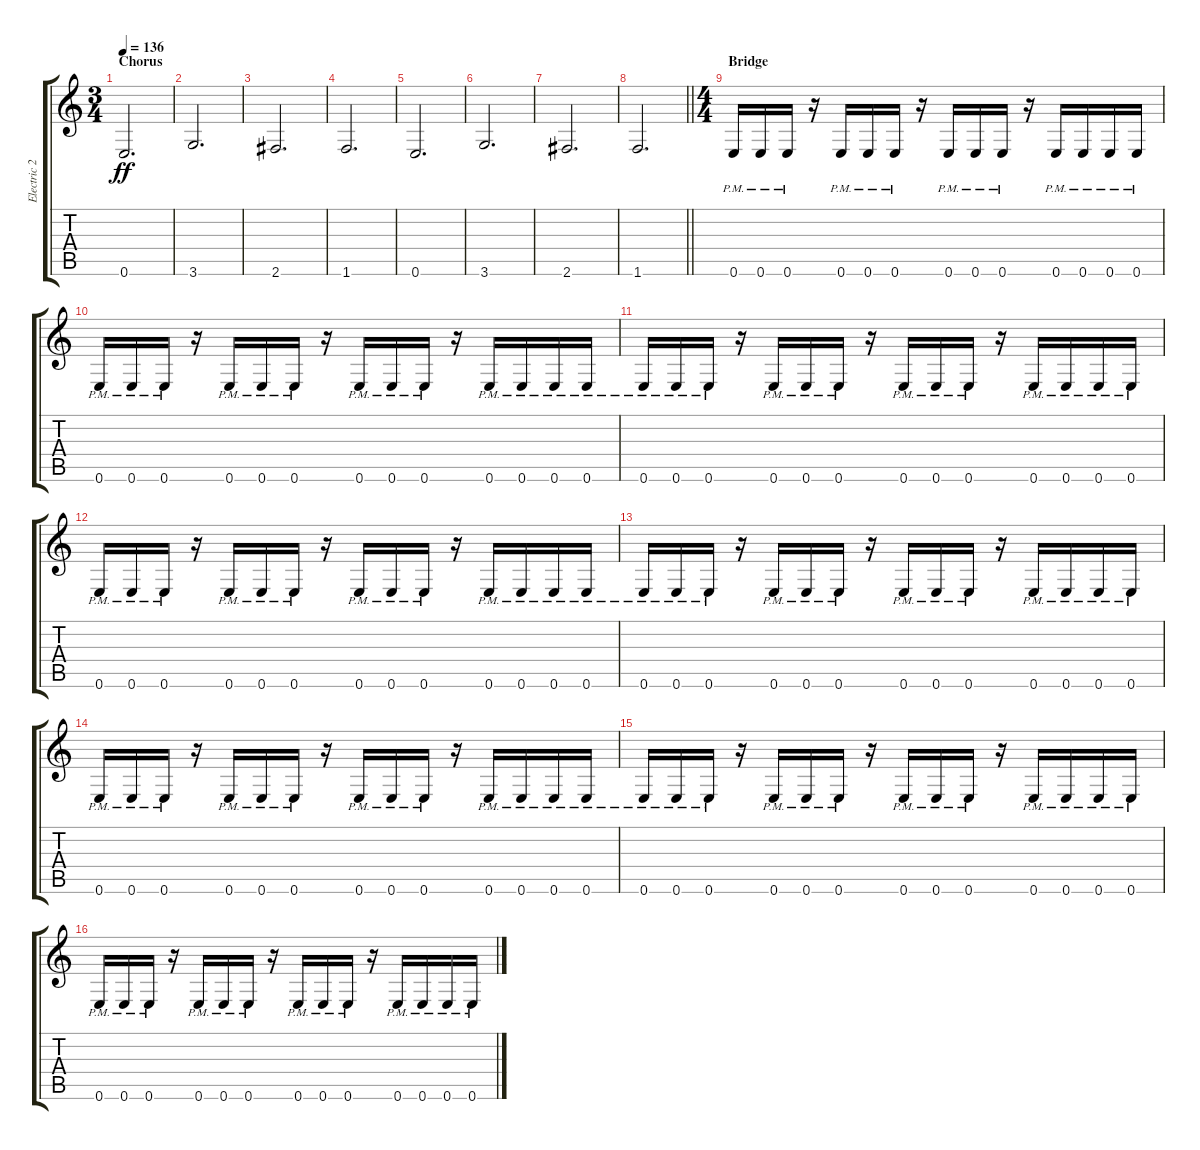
\track ("Electric 2" "Electric 2") {instrument distortionguitar}
\staff {score tabs}
\tuning (E4 B3 G3 D3 A2 E2) {hide}
\ts (3 4)
\section ("" "Chorus")
\tempo 136
\clef g2
\ks c
0.6.2{d dy ff} |
3.6.2{d} |
2.6.2{d} |
1.6.2{d} |
0.6.2{d} |
3.6.2{d} |
2.6.2{d} |
\barLineRight lightlight
1.6.2{d} |
\ts (4 4)
\section ("" "Bridge")
0.6{pm}.16 0.6{pm}.16 0.6{pm}.16 r.16 0.6{pm}.16 0.6{pm}.16 0.6{pm}.16 r.16 0.6{pm}.16 0.6{pm}.16 0.6{pm}.16 r.16 0.6{pm}.16 0.6{pm}.16 0.6{pm}.16 0.6{pm}.16 |
0.6{pm}.16 0.6{pm}.16 0.6{pm}.16 r.16 0.6{pm}.16 0.6{pm}.16 0.6{pm}.16 r.16 0.6{pm}.16 0.6{pm}.16 0.6{pm}.16 r.16 0.6{pm}.16 0.6{pm}.16 0.6{pm}.16 0.6{pm}.16 |
0.6{pm}.16 0.6{pm}.16 0.6{pm}.16 r.16 0.6{pm}.16 0.6{pm}.16 0.6{pm}.16 r.16 0.6{pm}.16 0.6{pm}.16 0.6{pm}.16 r.16 0.6{pm}.16 0.6{pm}.16 0.6{pm}.16 0.6{pm}.16 |
0.6{pm}.16 0.6{pm}.16 0.6{pm}.16 r.16 0.6{pm}.16 0.6{pm}.16 0.6{pm}.16 r.16 0.6{pm}.16 0.6{pm}.16 0.6{pm}.16 r.16 0.6{pm}.16 0.6{pm}.16 0.6{pm}.16 0.6{pm}.16 |
0.6{pm}.16 0.6{pm}.16 0.6{pm}.16 r.16 0.6{pm}.16 0.6{pm}.16 0.6{pm}.16 r.16 0.6{pm}.16 0.6{pm}.16 0.6{pm}.16 r.16 0.6{pm}.16 0.6{pm}.16 0.6{pm}.16 0.6{pm}.16 |
0.6{pm}.16 0.6{pm}.16 0.6{pm}.16 r.16 0.6{pm}.16 0.6{pm}.16 0.6{pm}.16 r.16 0.6{pm}.16 0.6{pm}.16 0.6{pm}.16 r.16 0.6{pm}.16 0.6{pm}.16 0.6{pm}.16 0.6{pm}.16 |
0.6{pm}.16 0.6{pm}.16 0.6{pm}.16 r.16 0.6{pm}.16 0.6{pm}.16 0.6{pm}.16 r.16 0.6{pm}.16 0.6{pm}.16 0.6{pm}.16 r.16 0.6{pm}.16 0.6{pm}.16 0.6{pm}.16 0.6{pm}.16 |
0.6{pm}.16 0.6{pm}.16 0.6{pm}.16 r.16 0.6{pm}.16 0.6{pm}.16 0.6{pm}.16 r.16 0.6{pm}.16 0.6{pm}.16 0.6{pm}.16 r.16 0.6{pm}.16 0.6{pm}.16 0.6{pm}.16 0.6{pm}.16
